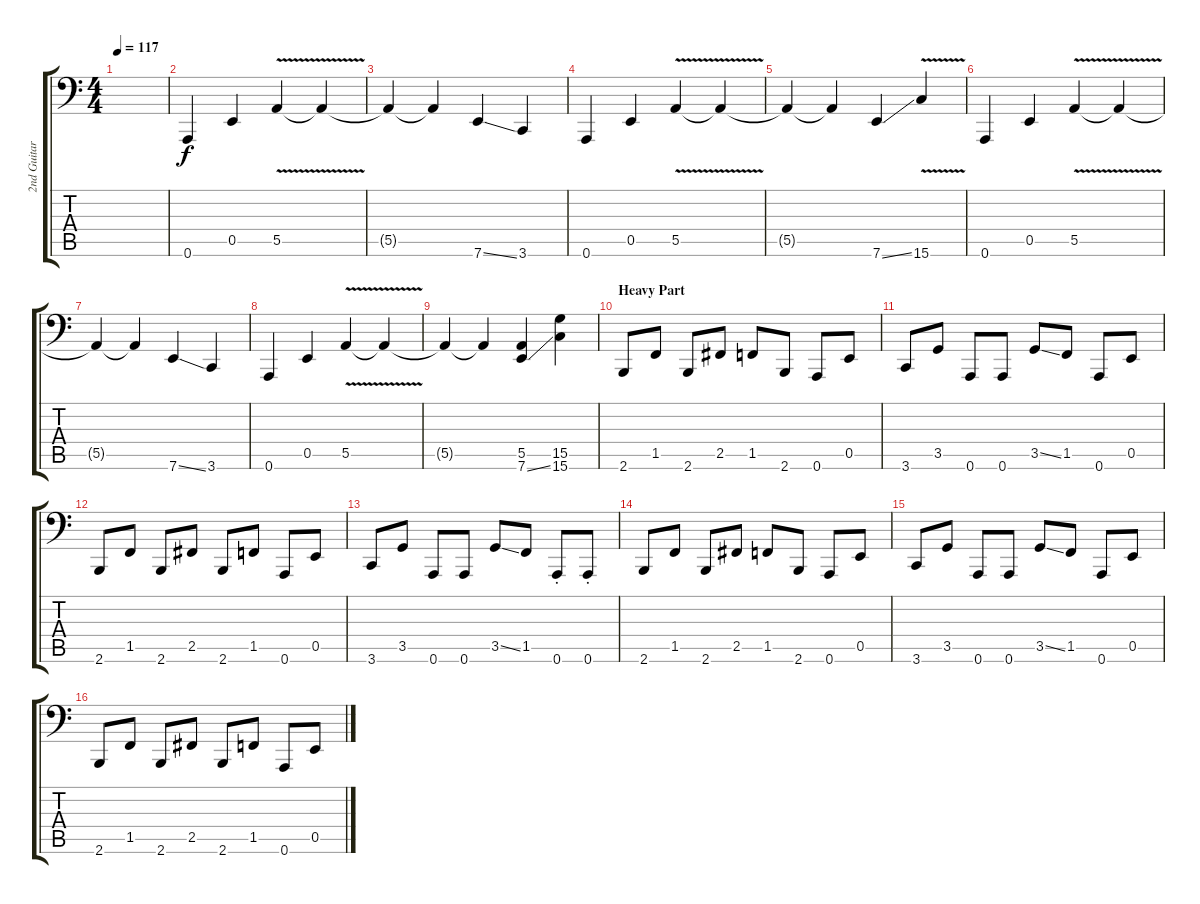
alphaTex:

\track ("2nd Guitar (with a nice effect,too)" "2nd Guitar") {instrument vibraphone}
\staff {score tabs}
\tuning (E4 B3 G3 A2 E2 A1) {hide}
\ts (4 4)
\tempo 117
\clef f4
\ks c
|
0.6.4 0.5.4 5.5{v}.4 5.5{t}.4 |
5.5{t}.4 5.5{t}.4 7.6{ss}.4 3.6.4 |
0.6.4 0.5.4 5.5{v}.4 5.5{t}.4 |
5.5{t}.4 5.5{t}.4 7.6{ss}.4 15.6{v}.4 |
0.6.4 0.5.4 5.5{v}.4 5.5{t}.4 |
5.5{t}.4 5.5{t}.4 7.6{ss}.4 3.6.4 |
0.6.4 0.5.4 5.5{v}.4 5.5{t}.4 |
5.5{t}.4 5.5{t}.4 (5.5 7.6{ss}).4 (15.5 15.6).4 |
\section ("" "Heavy Part")
2.6.8{volume 12 instrument overdrivenguitar} 1.5.8 2.6.8 2.5.8 1.5.8 2.6.8 0.6.8 0.5.8 |
3.6.8 3.5.8 0.6.8 0.6.8 3.5{ss}.8 1.5.8 0.6.8 0.5.8 |
2.6.8 1.5.8 2.6.8 2.5.8 2.6.8 1.5.8 0.6.8 0.5.8 |
3.6.8 3.5.8 0.6.8 0.6.8 3.5{ss}.8 1.5.8 0.6{st}.8 0.6{st}.8 |
2.6.8 1.5.8 2.6.8 2.5.8 1.5.8 2.6.8 0.6.8 0.5.8 |
3.6.8 3.5.8 0.6.8 0.6.8 3.5{ss}.8 1.5.8 0.6.8 0.5.8 |
2.6.8 1.5.8 2.6.8 2.5.8 2.6.8 1.5.8 0.6.8 0.5.8
